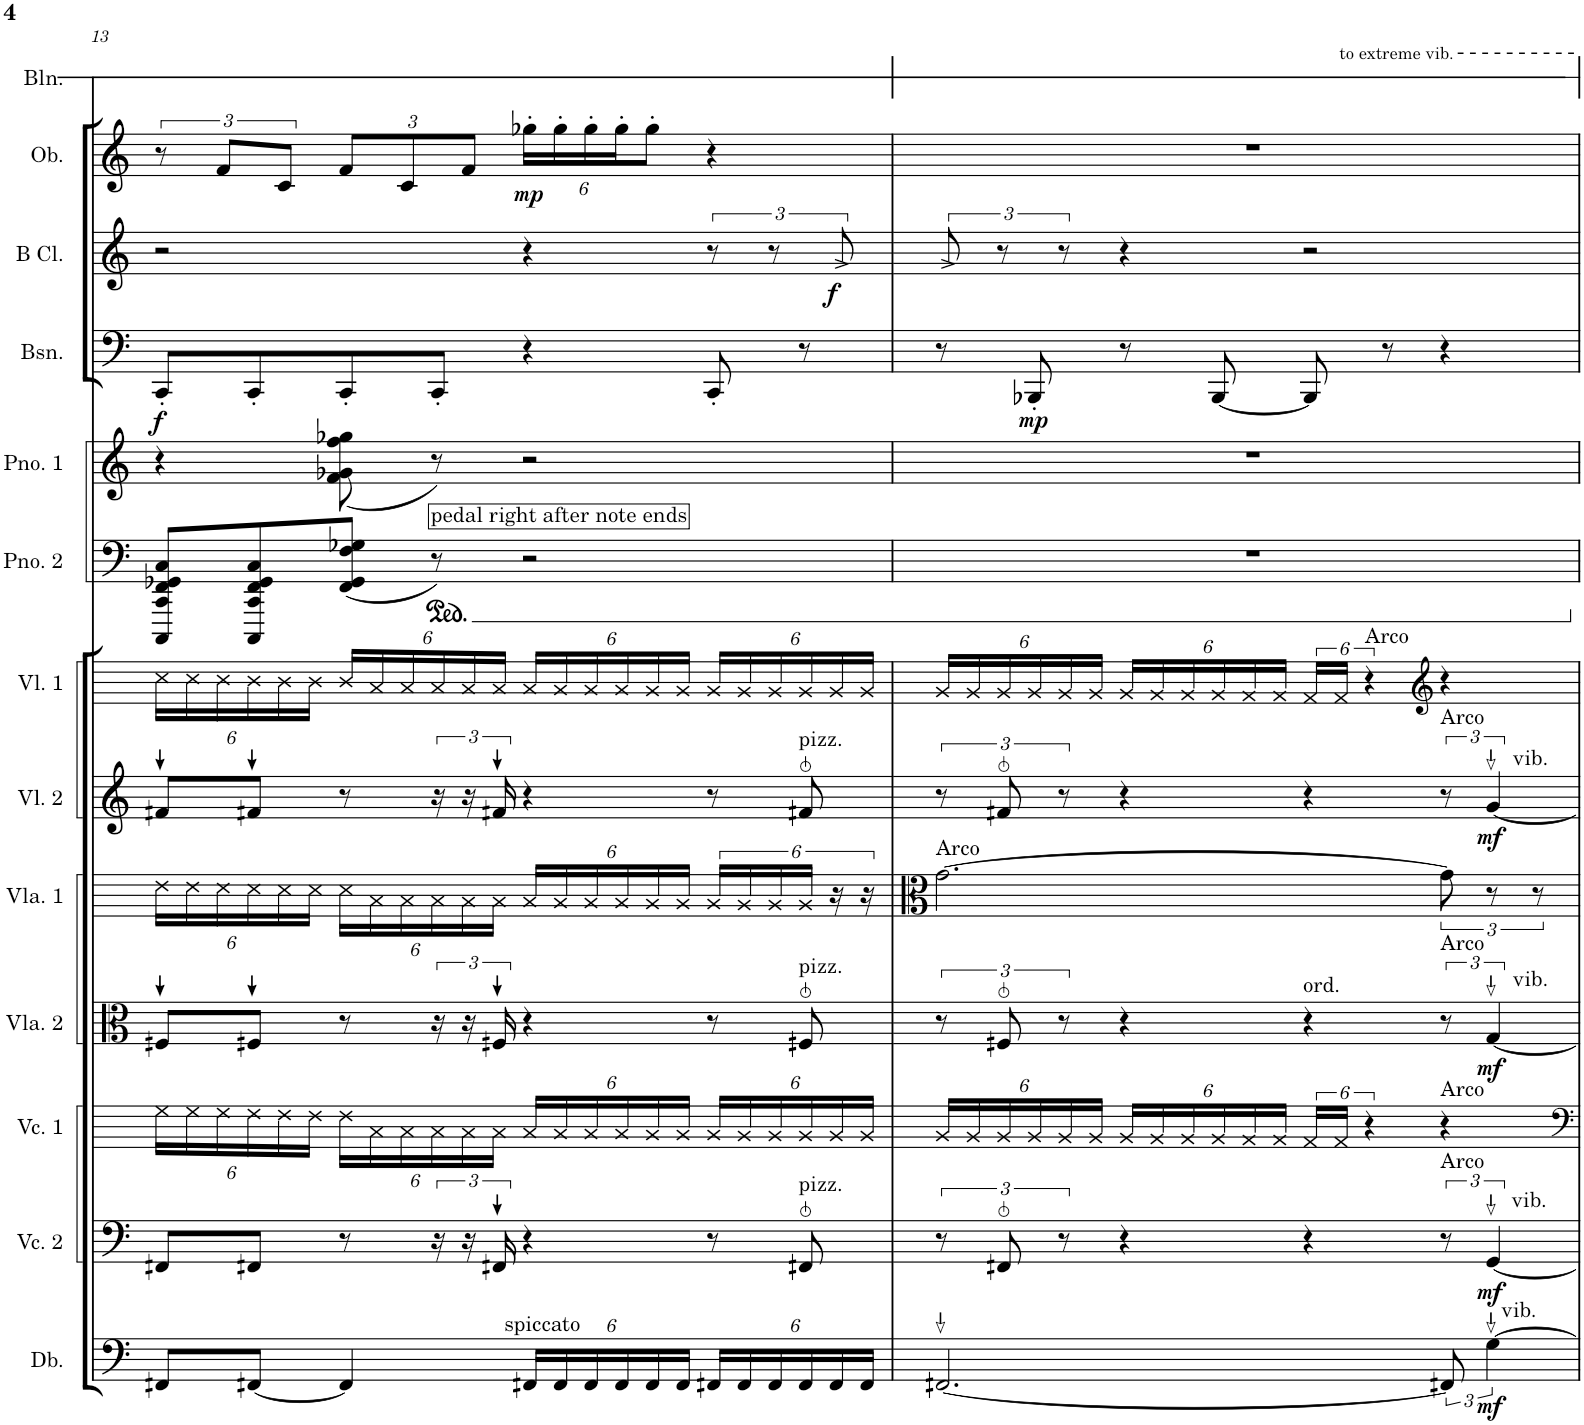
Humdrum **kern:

**kern	**dynam	**kern	**dynam	**kern	**kern	**dynam	**kern	**kern	**dynam	**kern	**kern	**kern	**kern	**dynam	**kern	**dynam	**kern	**dynam	**kern	**kern
*part13	*part13	*part12	*part12	*part11	*part10	*part10	*part9	*part8	*part8	*part7	*part6	*part6	*part5	*part5	*part4	*part4	*part3	*part3	*part2	*part1
*staff14	*staff14	*staff13	*staff13	*staff12	*staff11	*staff11	*staff10	*staff9	*staff9	*staff8	*staff7	*staff6	*staff5	*staff5	*staff4	*staff4	*staff3	*staff3	*staff2	*staff1
*I"Double Bass	*	*I"Violoncello 2	*	*I"Violoncello 1	*I"Viola 2	*	*I"Viola 1	*I"Violin 2	*	*I"Violin 1	*I"Piano 1	*	*I"Bassoon	*	*I"Clarinet in B	*	*I"Oboe	*	*I"Balloon	*I"atmen
*I'Db.	*	*I'Vc. 2	*	*I'Vc. 1	*I'Vla. 2	*	*I'Vla. 1	*I'Vl. 2	*	*I'Vl. 1	*I'Pno. 1	*	*I'Bsn.	*	*	*	*I'Ob.	*	*I'Bln.	*
!!LO:PB:g=z
*clefF4	*	*clefF4	*	*clefG2	*clefC3	*	*clefC3	*clefG2	*	*clefG2	*clefF4	*clefG2	*clefC3	*	*clefG2	*	*clefG2	*	*clefG2	*clefG2
*Trd7c12	*	*	*	*	*	*	*	*	*	*	*	*	*	*	*Trd1c2	*	*	*	*Trd-7c-12	*
*k[]	*	*k[]	*	*k[]	*k[]	*	*k[]	*k[]	*	*k[]	*k[]	*k[]	*k[]	*	*k[]	*	*k[]	*	*k[]	*k[]
*M4/4	*	*M4/4	*	*M4/4	*M4/4	*	*M4/4	*M4/4	*	*M4/4	*M4/4	*M4/4	*M4/4	*	*M4/4	*	*M4/4	*	*M4/4	*M4/4
*	*	*	*	*Xbrackettup	*	*	*Xbrackettup	*	*	*Xbrackettup	*	*	*	*	*	*	*	*	*	*
=13	=13	=13	=13	=13	=13	=13	=13	=13	=13	=13	=13	=13	=13	=13	=13	=13	=13	=13	=13	=13
!	!	!	!	!	!	!	!	!	!	!	!	!	!	!LO:DY:b	!	!	!	!	!	!
8FFn/L	.	8FFn/L	.	24ee\LL	8Fn/L	.	24e\LL	8fn/L	.	24cc\LL	8CCC/ 8CC/ 8FF/ 8GG-X/ 8C/L	4r	8CC'/L	f	2r	.	12r	.	1ff	1r
.	.	.	.	24ee\	.	.	24e\	.	.	24cc\	.	.	.	.	.	.	.	.	.	.
.	.	.	.	24ee\	.	.	24e\	.	.	24cc\	.	.	.	.	.	.	12f/L	.	.	.
[8FFn/J	.	8FFn/J	.	24ee\	8Fn/J	.	24d\	8fn/J	.	24b\	8CCC/ 8CC/ 8FF/ 8GG-/ 8C/	.	8CC'/	.	.	.	.	.	.	.
.	.	.	.	24dd\	.	.	24d\	.	.	24b\	.	.	.	.	.	.	12c/J	.	.	.
.	.	.	.	24dd\JJ	.	.	24d\JJ	.	.	24b\JJ	.	.	.	.	.	.	.	.	.	.
*	*	*	*	*	*	*	*	*	*	*	*	*	*	*	*	*	*Xbrackettup	*	*	*
4FFn/]	.	8r	.	24dd\LL	8r	.	24d\LL	8r	.	24b/LL	8FF/ 8GG-/ 8F/ 8G-X/J	(<8f\ 8g-X\ 8ff\ 8gg-X\	8CC'/	.	.	.	12f/L	.	.	.
.	.	.	.	24a\	.	.	24B\	.	.	24a/	.	.	.	.	.	.	.	.	.	.
.	.	.	.	24a\	.	.	24B\	.	.	24a/	.	.	.	.	.	.	12c/	.	.	.
!	!	!	!	!	!	!	!	!	!	!	!LO:TX:a:t=pedal right after note ends	!	!	!	!	!	!	!	!	!
.	.	24r	.	24a\	24r	.	24B\	24r	.	24a/	8r	8r)	8CC'/J	.	.	.	.	.	.	.
.	.	24r	.	24a\	24r	.	24B\	24r	.	24a/	.	.	.	.	.	.	12f/J	.	.	.
.	.	24FFn`/	.	24a\JJ	24Fn`/	.	24B\JJ	24fn`/	.	24a/JJ	.	.	.	.	.	.	.	.	.	.
*Xbrackettup	*	*	*	*	*	*	*	*	*	*	*	*	*	*	*	*	*	*	*	*
!LO:TX:a:t=spiccato	!	!	!	!	!	!	!	!	!	!	!	!	!	!	!	!	!	!	!	!
!	!	!	!	!	!	!	!	!	!	!	!	!	!	!	!	!	!	!LO:DY:b	!	!
24FFn`/LL	.	4r	.	24a/LL	4r	.	24B/LL	4r	.	24a/LL	2r	2r	4r	.	4r	.	24gg-X'\LL	mp	.	.
24FFn`/	.	.	.	24a/	.	.	24B/	.	.	24a/	.	.	.	.	.	.	24gg-'\	.	.	.
24FFn`/	.	.	.	24a/	.	.	24B/	.	.	24a/	.	.	.	.	.	.	24gg-'\	.	.	.
24FFn`/	.	.	.	24a/	.	.	24B/	.	.	24a/	.	.	.	.	.	.	24gg-'\J	.	.	.
24FFn`/	.	.	.	24a/	.	.	24B/	.	.	24a/	.	.	.	.	.	.	12gg-'\J	.	.	.
24FFn`/JJ	.	.	.	24a/JJ	.	.	24B/JJ	.	.	24a/JJ	.	.	.	.	.	.	.	.	.	.
*	*	*	*	*	*	*	*brackettup	*	*	*	*	*	*	*	*	*	*	*	*	*
24FFn`/LL	.	8r	.	24a/LL	8r	.	24B/LL	8r	.	24a/LL	.	.	8CC'/	.	12r	.	4r	.	.	.
24FFn`/	.	.	.	24a/	.	.	24B/	.	.	24a/	.	.	.	.	.	.	.	.	.	.
24FFn`/	.	.	.	24a/	.	.	24B/	.	.	24a/	.	.	.	.	12r	.	.	.	.	.
!	!	!	!	!	!	!	!	!LO:TX:a:t=pizz.	!	!	!	!	!	!	!	!	!	!	!	!
!	!	!	!	!	!LO:TX:a:t=pizz.	!	!	!	!	!	!	!	!	!	!	!	!	!	!	!
!	!	!LO:TX:a:t=pizz.	!	!	!	!	!	!	!	!	!	!	!	!	!	!	!	!	!	!
24FFn`/	.	8FFn/	.	24a/	8Fn/	.	24B/JJ	8fn/	.	24a/	.	.	8r	.	.	.	.	.	.	.
!	!	!	!	!	!	!	!	!	!	!	!	!	!	!	!	!LO:DY:b	!	!	!	!
24FFn`/	.	.	.	24g/	.	.	24r	.	.	24g/	.	.	.	.	12g`/	f	.	.	.	.
24FFn`/JJ	.	.	.	24g/JJ	.	.	24r	.	.	24g/JJ	.	.	.	.	.	.	.	.	.	.
=14-	=14-	=14-	=14-	=14-	=14-	=14-	=14-	=14-	=14-	=14-	=14-	=14-	=14-	=14-	=14-	=14-	=14-	=14-	=14-	=14-
!	!	!	!	!	!	!	!LO:TX:a:t=Arco	!	!	!	!	!	!	!	!	!	!	!	!	!
[2.FFn/	.	12r	.	24g/LL	12r	.	[2.g\	12r	.	24g/LL	1r	1r	8r	.	12g`/	.	1r	.	2.ff	1r
.	.	.	.	24g/	.	.	.	.	.	24g/	.	.	.	.	.	.	.	.	.	.
.	.	12FFn/	.	24g/	12Fn/	.	.	12fn/	.	24g/	.	.	.	.	12r	.	.	.	.	.
!	!	!	!	!	!	!	!	!	!	!	!	!	!	!LO:DY:b	!	!	!	!	!	!
.	.	.	.	24g/	.	.	.	.	.	24g/	.	.	8BBB-X'/	mp	.	.	.	.	.	.
.	.	12r	.	24g/	12r	.	.	12r	.	24g/	.	.	.	.	12r	.	.	.	.	.
.	.	.	.	24g/JJ	.	.	.	.	.	24g/JJ	.	.	.	.	.	.	.	.	.	.
.	.	4r	.	24g/LL	4r	.	.	4r	.	24g/LL	.	.	8r	.	4r	.	.	.	.	.
.	.	.	.	24g/	.	.	.	.	.	24g/	.	.	.	.	.	.	.	.	.	.
.	.	.	.	24g/	.	.	.	.	.	24g/	.	.	.	.	.	.	.	.	.	.
.	.	.	.	24g/	.	.	.	.	.	24g/	.	.	[8BBB-/	.	.	.	.	.	.	.
.	.	.	.	24g/	.	.	.	.	.	24g/	.	.	.	.	.	.	.	.	.	.
.	.	.	.	24g/JJ	.	.	.	.	.	24g/JJ	.	.	.	.	.	.	.	.	.	.
*	*	*	*	*brackettup	*	*	*	*	*	*brackettup	*	*	*	*	*	*	*	*	*	*
!	!	!	!	!	!LO:TX:a:t=ord.	!	!	!	!	!	!	!	!	!	!	!	!	!	!	!
.	.	4r	.	24f/LL	4r	.	.	4r	.	24f/LL	.	.	8BBB-/]	.	2r	.	.	.	.	.
.	.	.	.	24f/JJ	.	.	.	.	.	24f/JJ	.	.	.	.	.	.	.	.	.	.
!	!	!	!	!	!	!	!	!	!	!LO:TX:a:t=Arco	!	!	!	!	!	!	!	!	!	!
.	.	.	.	6r	.	.	.	.	.	6r	.	.	.	.	.	.	.	.	.	.
.	.	.	.	.	.	.	.	.	.	.	.	.	8r	.	.	.	.	.	.	.
*	*	*	*	*	*	*	*	*	*	*clefG2	*	*	*	*	*	*	*	*	*	*
*brackettup	*	*	*	*	*	*	*	*	*	*	*	*	*	*	*	*	*	*	*	*
!	!	!	!	!	!	!	!	!	!	!	!	!	!	!	!	!	!	!	!LO:TX:a:t=to extreme vib.	!
!	!	!	!	!	!	!	!	!LO:TX:a:t=Arco	!	!	!	!	!	!	!	!	!	!	!	!
!	!	!	!	!	!LO:TX:a:t=Arco	!	!	!	!	!	!	!	!	!	!	!	!	!	!	!
!	!	!	!	!LO:TX:a:t=Arco	!	!	!	!	!	!	!	!	!	!	!	!	!	!	!	!
!	!	!LO:TX:a:t=Arco	!	!	!	!	!	!	!	!	!	!	!	!	!	!	!	!	!	!
12FFn/]	.	12r	.	4r	12r	.	12g\]	12r	.	4r	.	.	4r	.	.	.	.	.	4ff	.
!	!	!	!	!	!	!	!	!LO:TX:a:t=vib.	!	!	!	!	!	!	!	!	!	!	!	!
!	!	!	!	!	!LO:TX:a:t=vib.	!	!	!	!	!	!	!	!	!	!	!	!	!	!	!
!	!	!LO:TX:a:t=vib.	!	!	!	!	!	!	!	!	!	!	!	!	!	!	!	!	!	!
!LO:TX:a:t=vib.	!	!	!	!	!	!	!	!	!	!	!	!	!	!	!	!	!	!	!	!
!	!LO:DY:b	!	!LO:DY:b	!	!	!LO:DY:b	!	!	!LO:DY:b	!	!	!	!	!	!	!	!	!	!	!
[6G\	mf	[6GG/	mf	.	[6G/	mf	12r	[6g/	mf	.	.	.	.	.	.	.	.	.	.	.
.	.	.	.	.	.	.	12r	.	.	.	.	.	.	.	.	.	.	.	.	.
=-	=-	=-	=-	=-	=-	=-	=-	=-	=-	=-	=-	=-	=-	=-	=-	=-	=-	=-	=-	=-
*-	*-	*-	*-	*-	*-	*-	*-	*-	*-	*-	*-	*-	*-	*-	*-	*-	*-	*-	*-	*-
